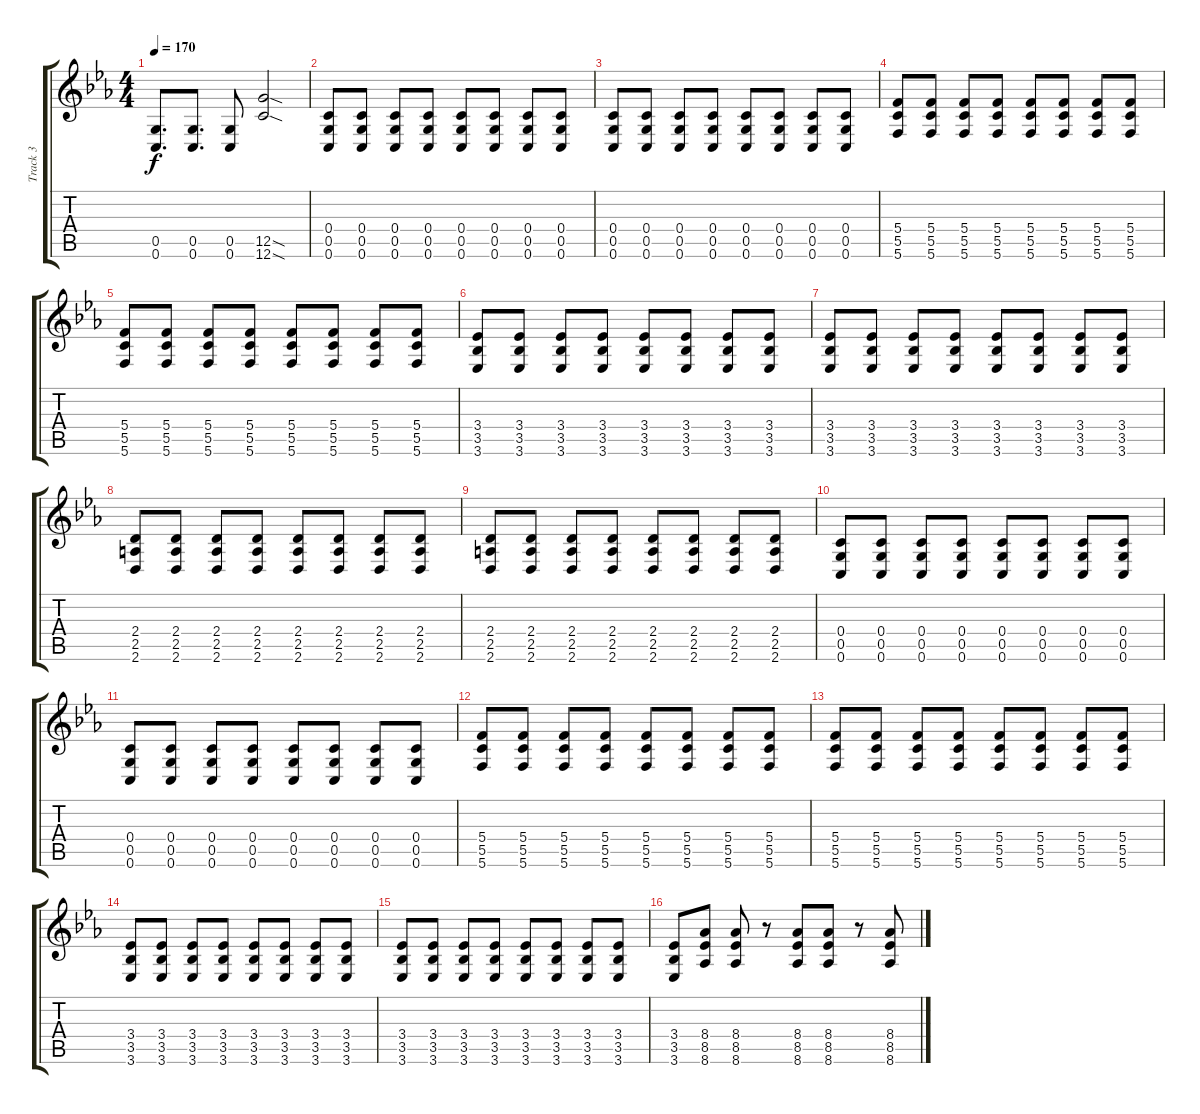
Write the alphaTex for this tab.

\track ("Track 3" "Track 3") {instrument distortionguitar}
\staff {score tabs}
\tuning (D4 A3 F3 C3 G2 C2) {hide}
\ts (4 4)
\tempo 170
\clef g2
\ks cminor
(0.5 0.6).8{d dy f} (0.5 0.6).8{d} (0.5 0.6).8 (12.5{sod} 12.6{sod}).2 |
(0.4 0.5 0.6).8 (0.4 0.5 0.6).8 (0.4 0.5 0.6).8 (0.4 0.5 0.6).8 (0.4 0.5 0.6).8 (0.4 0.5 0.6).8 (0.4 0.5 0.6).8 (0.4 0.5 0.6).8 |
(0.4 0.5 0.6).8 (0.4 0.5 0.6).8 (0.4 0.5 0.6).8 (0.4 0.5 0.6).8 (0.4 0.5 0.6).8 (0.4 0.5 0.6).8 (0.4 0.5 0.6).8 (0.4 0.5 0.6).8 |
(5.4 5.5 5.6).8 (5.4 5.5 5.6).8 (5.4 5.5 5.6).8 (5.4 5.5 5.6).8 (5.4 5.5 5.6).8 (5.4 5.5 5.6).8 (5.4 5.5 5.6).8 (5.4 5.5 5.6).8 |
(5.4 5.5 5.6).8 (5.4 5.5 5.6).8 (5.4 5.5 5.6).8 (5.4 5.5 5.6).8 (5.4 5.5 5.6).8 (5.4 5.5 5.6).8 (5.4 5.5 5.6).8 (5.4 5.5 5.6).8 |
(3.4 3.5 3.6).8 (3.4 3.5 3.6).8 (3.4 3.5 3.6).8 (3.4 3.5 3.6).8 (3.4 3.5 3.6).8 (3.4 3.5 3.6).8 (3.4 3.5 3.6).8 (3.4 3.5 3.6).8 |
(3.4 3.5 3.6).8 (3.4 3.5 3.6).8 (3.4 3.5 3.6).8 (3.4 3.5 3.6).8 (3.4 3.5 3.6).8 (3.4 3.5 3.6).8 (3.4 3.5 3.6).8 (3.4 3.5 3.6).8 |
(2.4 2.5 2.6).8 (2.4 2.5 2.6).8 (2.4 2.5 2.6).8 (2.4 2.5 2.6).8 (2.4 2.5 2.6).8 (2.4 2.5 2.6).8 (2.4 2.5 2.6).8 (2.4 2.5 2.6).8 |
(2.4 2.5 2.6).8 (2.4 2.5 2.6).8 (2.4 2.5 2.6).8 (2.4 2.5 2.6).8 (2.4 2.5 2.6).8 (2.4 2.5 2.6).8 (2.4 2.5 2.6).8 (2.4 2.5 2.6).8 |
(0.4 0.5 0.6).8 (0.4 0.5 0.6).8 (0.4 0.5 0.6).8 (0.4 0.5 0.6).8 (0.4 0.5 0.6).8 (0.4 0.5 0.6).8 (0.4 0.5 0.6).8 (0.4 0.5 0.6).8 |
(0.4 0.5 0.6).8 (0.4 0.5 0.6).8 (0.4 0.5 0.6).8 (0.4 0.5 0.6).8 (0.4 0.5 0.6).8 (0.4 0.5 0.6).8 (0.4 0.5 0.6).8 (0.4 0.5 0.6).8 |
(5.4 5.5 5.6).8 (5.4 5.5 5.6).8 (5.4 5.5 5.6).8 (5.4 5.5 5.6).8 (5.4 5.5 5.6).8 (5.4 5.5 5.6).8 (5.4 5.5 5.6).8 (5.4 5.5 5.6).8 |
(5.4 5.5 5.6).8 (5.4 5.5 5.6).8 (5.4 5.5 5.6).8 (5.4 5.5 5.6).8 (5.4 5.5 5.6).8 (5.4 5.5 5.6).8 (5.4 5.5 5.6).8 (5.4 5.5 5.6).8 |
(3.4 3.5 3.6).8 (3.4 3.5 3.6).8 (3.4 3.5 3.6).8 (3.4 3.5 3.6).8 (3.4 3.5 3.6).8 (3.4 3.5 3.6).8 (3.4 3.5 3.6).8 (3.4 3.5 3.6).8 |
(3.4 3.5 3.6).8 (3.4 3.5 3.6).8 (3.4 3.5 3.6).8 (3.4 3.5 3.6).8 (3.4 3.5 3.6).8 (3.4 3.5 3.6).8 (3.4 3.5 3.6).8 (3.4 3.5 3.6).8 |
(3.4 3.5 3.6).8 (8.4 8.5 8.6).8 (8.4 8.5 8.6).8 r.8 (8.4 8.5 8.6).8 (8.4 8.5 8.6).8 r.8 (8.4 8.5 8.6).8
